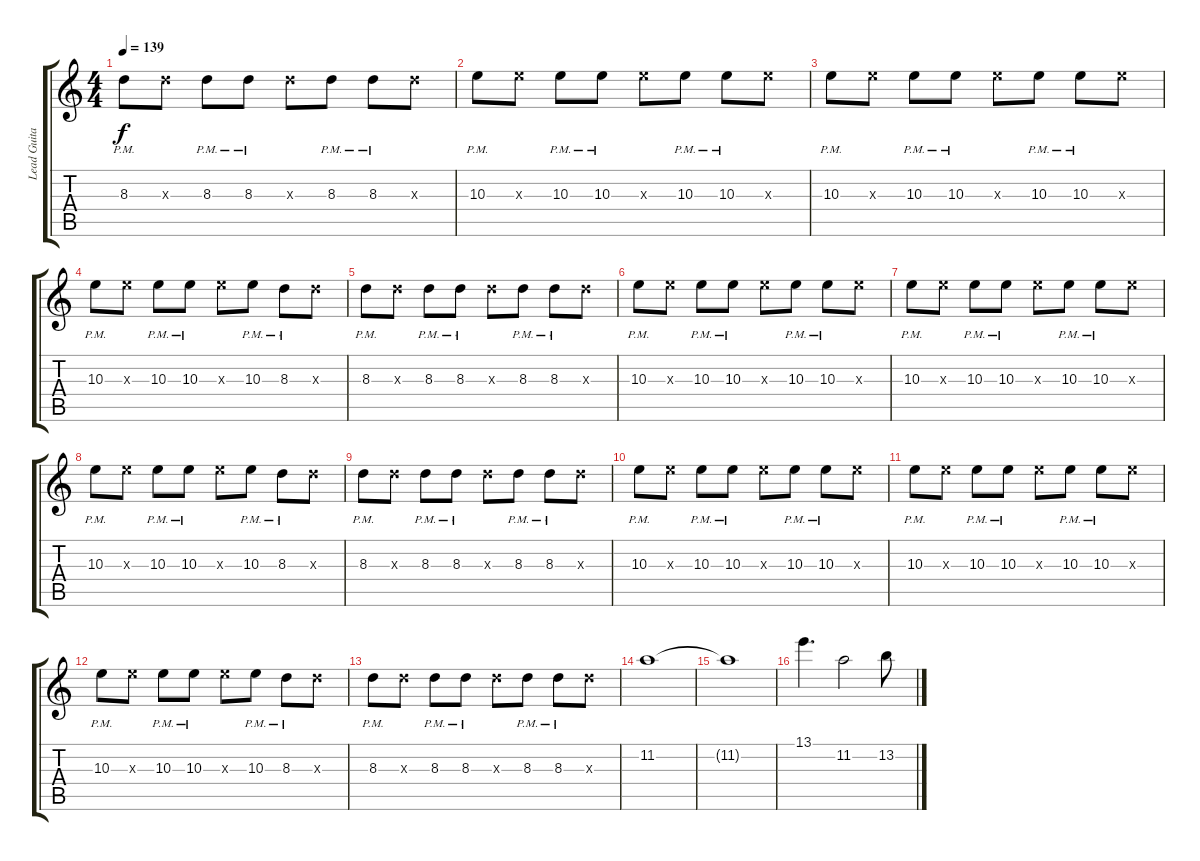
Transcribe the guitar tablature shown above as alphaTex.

\track ("Lead Guitar" "Lead Guita") {instrument distortionguitar}
\staff {score tabs}
\tuning (Eb4 Bb3 Gb3 Db3 Ab2 Db2) {hide}
\ts (4 4)
\tempo 139
\clef g2
\ks c
8.3{pm}.8{dy f} 8.3{x}.8 8.3{pm}.8 8.3{pm}.8 8.3{x}.8 8.3{pm}.8 8.3{pm}.8 8.3{x}.8 |
10.3{pm}.8 10.3{x}.8 10.3{pm}.8 10.3{pm}.8 10.3{x}.8 10.3{pm}.8 10.3{pm}.8 10.3{x}.8 |
10.3{pm}.8 10.3{x}.8 10.3{pm}.8 10.3{pm}.8 10.3{x}.8 10.3{pm}.8 10.3{pm}.8 10.3{x}.8 |
10.3{pm}.8 10.3{x}.8 10.3{pm}.8 10.3{pm}.8 10.3{x}.8 10.3{pm}.8 8.3{pm}.8 8.3{x}.8 |
8.3{pm}.8 8.3{x}.8 8.3{pm}.8 8.3{pm}.8 8.3{x}.8 8.3{pm}.8 8.3{pm}.8 8.3{x}.8 |
10.3{pm}.8 10.3{x}.8 10.3{pm}.8 10.3{pm}.8 10.3{x}.8 10.3{pm}.8 10.3{pm}.8 10.3{x}.8 |
10.3{pm}.8 10.3{x}.8 10.3{pm}.8 10.3{pm}.8 10.3{x}.8 10.3{pm}.8 10.3{pm}.8 10.3{x}.8 |
10.3{pm}.8 10.3{x}.8 10.3{pm}.8 10.3{pm}.8 10.3{x}.8 10.3{pm}.8 8.3{pm}.8 8.3{x}.8 |
8.3{pm}.8 8.3{x}.8 8.3{pm}.8 8.3{pm}.8 8.3{x}.8 8.3{pm}.8 8.3{pm}.8 8.3{x}.8 |
10.3{pm}.8 10.3{x}.8 10.3{pm}.8 10.3{pm}.8 10.3{x}.8 10.3{pm}.8 10.3{pm}.8 10.3{x}.8 |
10.3{pm}.8 10.3{x}.8 10.3{pm}.8 10.3{pm}.8 10.3{x}.8 10.3{pm}.8 10.3{pm}.8 10.3{x}.8 |
10.3{pm}.8 10.3{x}.8 10.3{pm}.8 10.3{pm}.8 10.3{x}.8 10.3{pm}.8 8.3{pm}.8 8.3{x}.8 |
8.3{pm}.8 8.3{x}.8 8.3{pm}.8 8.3{pm}.8 8.3{x}.8 8.3{pm}.8 8.3{pm}.8 8.3{x}.8 |
11.2.1 |
11.2{t}.1 |
13.1.4{d} 11.2.2 13.2.8
